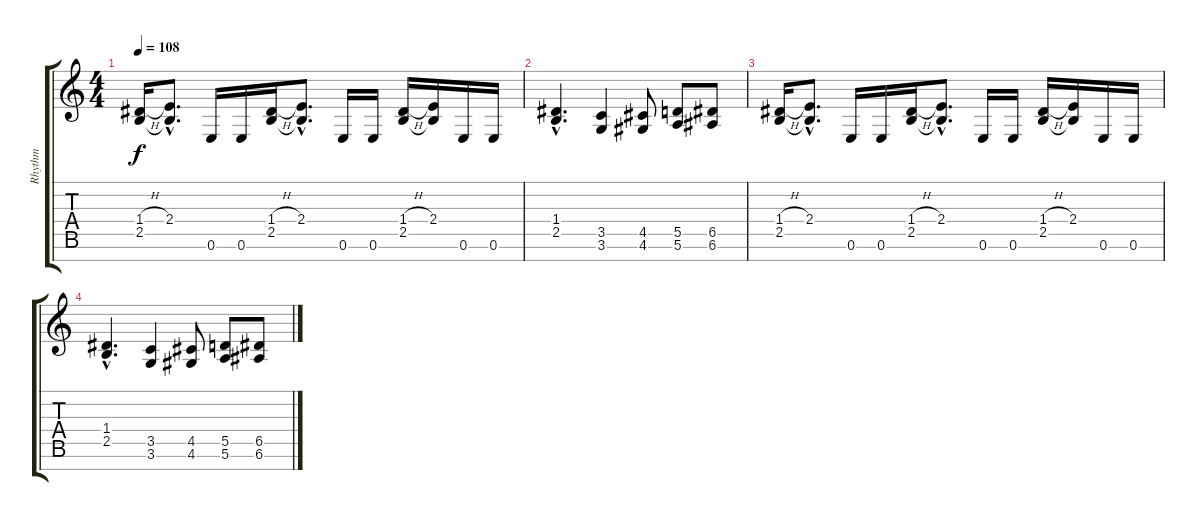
\track ("Rhythm" "Rhythm") {instrument overdrivenguitar}
\staff {score tabs}
\tuning (E4 B3 G3 D3 A2 E2 B1) {hide}
\ts (4 4)
\tempo 108
\clef g2
\ks c
(1.4{h} 2.5).16{dy f volume 5} (2.4{hac} 2.5{hac t}).8{d} 0.6.16 0.6.16 (1.4{h} 2.5).16 (2.4{hac} 2.5{hac t}).8{d} 0.6.16 0.6.16 (1.4{h} 2.5).16 (2.4 2.5{t}).16 0.6.16 0.6.16 |
(1.4{hac} 2.5{hac}).4{d} (3.5 3.6).4 (4.5 4.6).8 (5.5 5.6).8 (6.5 6.6).8 |
(1.4{h} 2.5).16{volume 0} (2.4{hac} 2.5{hac t}).8{d} 0.6.16 0.6.16 (1.4{h} 2.5).16 (2.4{hac} 2.5{hac t}).8{d} 0.6.16 0.6.16 (1.4{h} 2.5).16 (2.4 2.5{t}).16 0.6.16 0.6.16 |
(1.4{hac} 2.5{hac}).4{d} (3.5 3.6).4 (4.5 4.6).8 (5.5 5.6).8 (6.5 6.6).8
